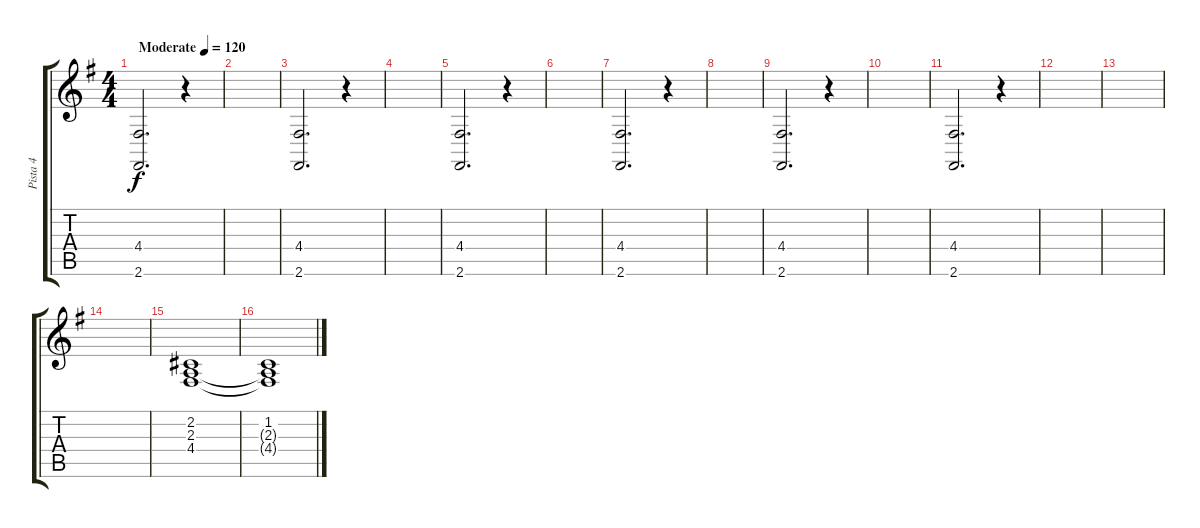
\track ("Pista 4" "Pista 4") {instrument choiraahs}
\staff {score tabs}
\tuning (E4 B3 G3 D3 A2 E2) {hide}
\ts (4 4)
\tempo (120 "Moderate")
\clef g2
\ks g
(4.4 2.6).2{d dy f instrument choiraahs} r.4 |
|
(4.4 2.6).2{d} r.4 |
|
(4.4 2.6).2{d} r.4 |
|
(4.4 2.6).2{d} r.4 |
|
(4.4 2.6).2{d} r.4 |
|
(4.4 2.6).2{d} r.4 |
|
|
|
(2.2 2.3 4.4).1 |
(1.2 2.3{t} 4.4{t}).1
